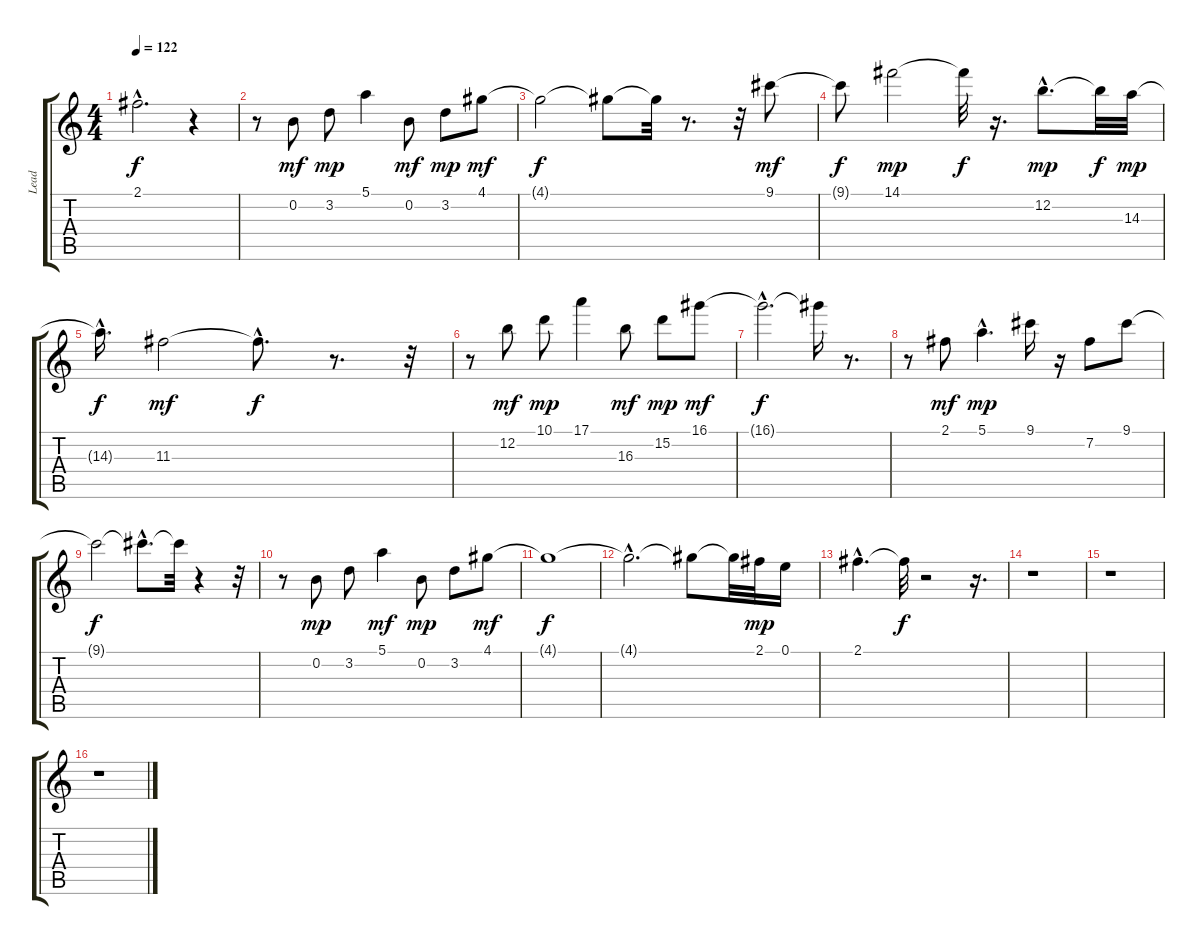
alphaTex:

\track ("Lead" "Lead") {instrument overdrivenguitar}
\staff {score tabs}
\tuning (E4 B3 G3 D3 A2 E2) {hide}
\ts (4 4)
\tempo 122
\clef g2
\ks c
2.1{hac t}.2{d dy f} r.4 |
r.8 0.2.8{dy mf} 3.2.8{dy mp} 5.1.4 0.2.8{dy mf} 3.2.8{dy mp} 4.1.8{dy mf} |
4.1{t}.2{dy f} 4.1{t}.8 4.1{t}.32 r.8{d} r.32 9.1.8{dy mf} |
9.1{t}.8{dy f} 14.1.2{dy mp} 14.1{t}.32{dy f} r.16{d} 12.2{hac}.8{d dy mp} 12.2{t}.32{dy f} 14.3.32{dy mp} |
14.3{hac t}.16{d dy f} 11.3.2{dy mf} 11.3{hac t}.8{d dy f} r.8{d} r.32 |
r.8 12.2.8{dy mf} 10.1.8{dy mp} 17.1.4 16.3.8{dy mf} 15.2.8{dy mp} 16.1.8{dy mf} |
16.1{hac t}.2{d dy f} 16.1{t}.16 r.8{d} |
r.8 2.1.8{dy mf} 5.1{hac}.4{d dy mp} 9.1.16 r.16 7.2.8 9.1.8 |
9.1{t}.2{dy f} 9.1{hac t}.8{d} 9.1{t}.32 r.4 r.32 |
r.8 0.2.8{dy mp} 3.2.8 5.1.4{dy mf} 0.2.8{dy mp} 3.2.8 4.1.8{dy mf} |
4.1{t}.1{dy f} |
4.1{hac t}.2{d} 4.1{t}.8 4.1{t}.32 2.1.32{dy mp} 0.1.16 |
2.1{hac}.4{d} 2.1{t}.32{dy f} r.2 r.16{d} |
r.1 |
r.1 |
r.1
